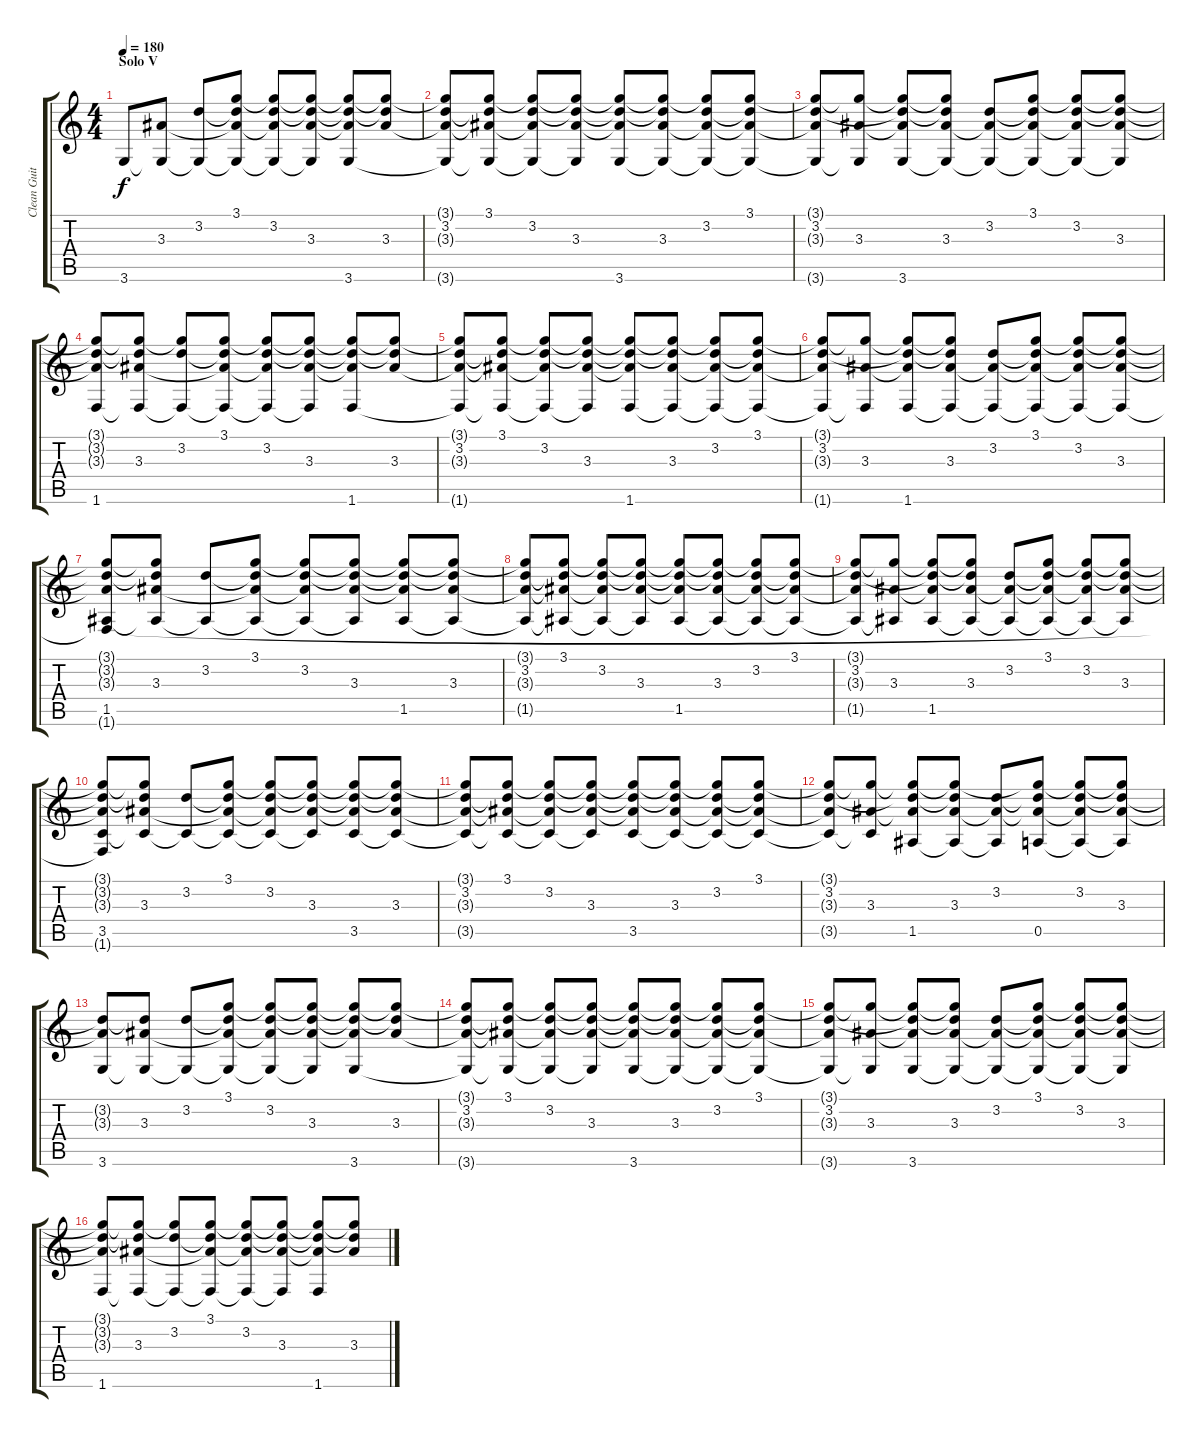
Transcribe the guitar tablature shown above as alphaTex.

\track ("Clean Guitars" "Clean Guit") {instrument electricguitarclean}
\staff {score tabs}
\tuning (E4 B3 G3 D3 A2 E2) {hide}
\ts (4 4)
\section ("" "Solo V")
\tempo 180
\clef g2
\ks c
3.6.8{dy f} (3.3 3.6{t}).8 (3.2 3.6{t}).8 (3.1 3.2{t} 3.3{t} 3.6{t}).8 (3.1{t} 3.2 3.3{t} 3.6{t}).8 (3.1{t} 3.2{t} 3.3 3.6{t}).8 (3.1{t} 3.2{t} 3.3{t} 3.6).8 (3.1{t} 3.2{t} 3.3).8 |
(3.1{t} 3.2 3.3{t} 3.6{t}).8 (3.1 3.2{t} 3.3{t} 3.6{t}).8 (3.1{t} 3.2 3.3{t} 3.6{t}).8 (3.1{t} 3.2{t} 3.3 3.6{t}).8 (3.1{t} 3.2{t} 3.3{t} 3.6).8 (3.1{t} 3.2{t} 3.3 3.6{t}).8 (3.1{t} 3.2 3.3{t} 3.6{t}).8 (3.1 3.2{t} 3.3{t} 3.6{t}).8 |
(3.1{t} 3.2 3.3{t} 3.6{t}).8 (3.1{t} 3.3 3.6{t}).8 (3.1{t} 3.2{t} 3.3{t} 3.6).8 (3.1{t} 3.2{t} 3.3 3.6{t}).8 (3.2 3.3{t} 3.6{t}).8 (3.1 3.2{t} 3.3{t} 3.6{t}).8 (3.1{t} 3.2 3.3{t} 3.6{t}).8 (3.1{t} 3.2{t} 3.3 3.6{t}).8 |
(3.1{t} 3.2{t} 3.3{t} 1.6).8 (3.1{t} 3.2{t} 3.3 1.6{t}).8 (3.1{t} 3.2 1.6{t}).8 (3.1 3.2{t} 3.3{t} 1.6{t}).8 (3.1{t} 3.2 3.3{t} 1.6{t}).8 (3.1{t} 3.2{t} 3.3 1.6{t}).8 (3.1{t} 3.2{t} 3.3{t} 1.6).8 (3.1{t} 3.2{t} 3.3).8 |
(3.1{t} 3.2 3.3{t} 1.6{t}).8 (3.1 3.2{t} 3.3{t} 1.6{t}).8 (3.1{t} 3.2 3.3{t} 1.6{t}).8 (3.1{t} 3.2{t} 3.3 1.6{t}).8 (3.1{t} 3.2{t} 3.3{t} 1.6).8 (3.1{t} 3.2{t} 3.3 1.6{t}).8 (3.1{t} 3.2 3.3{t} 1.6{t}).8 (3.1 3.2{t} 3.3{t} 1.6{t}).8 |
(3.1{t} 3.2 3.3{t} 1.6{t}).8 (3.1{t} 3.3 1.6{t}).8 (3.1{t} 3.2{t} 3.3{t} 1.6).8 (3.1{t} 3.2{t} 3.3 1.6{t}).8 (3.2 3.3{t} 1.6{t}).8 (3.1 3.2{t} 3.3{t} 1.6{t}).8 (3.1{t} 3.2 3.3{t} 1.6{t}).8 (3.1{t} 3.2{t} 3.3 1.6{t}).8 |
(3.1{t} 3.2{t} 3.3{t} 1.5 1.6{t}).8 (3.1{t} 3.2{t} 3.3 1.5{t}).8 (3.2 1.5{t}).8 (3.1 3.2{t} 3.3{t} 1.5{t}).8 (3.1{t} 3.2 3.3{t} 1.5{t}).8 (3.1{t} 3.2{t} 3.3 1.5{t}).8 (3.1{t} 3.2{t} 3.3{t} 1.5).8 (3.1{t} 3.2{t} 3.3 1.5{t}).8 |
(3.1{t} 3.2 3.3{t} 1.5{t}).8 (3.1 3.2{t} 3.3{t} 1.5{t}).8 (3.1{t} 3.2 3.3{t} 1.5{t}).8 (3.1{t} 3.2{t} 3.3 1.5{t}).8 (3.1{t} 3.2{t} 3.3{t} 1.5).8 (3.1{t} 3.2{t} 3.3 1.5{t}).8 (3.1{t} 3.2 3.3{t} 1.5{t}).8 (3.1 3.2{t} 3.3{t} 1.5{t}).8 |
(3.1{t} 3.2 3.3{t} 1.5{t}).8 (3.1{t} 3.3 1.5{t}).8 (3.1{t} 3.2{t} 3.3{t} 1.5).8 (3.1{t} 3.2{t} 3.3 1.5{t}).8 (3.2 3.3{t} 1.5{t}).8 (3.1 3.2{t} 3.3{t} 1.5{t}).8 (3.1{t} 3.2 3.3{t} 1.5{t}).8 (3.1{t} 3.2{t} 3.3 1.5{t}).8 |
(3.1{t} 3.2{t} 3.3{t} 3.5 1.6{t}).8 (3.1{t} 3.2{t} 3.3 3.5{t}).8 (3.2 3.5{t}).8 (3.1 3.2{t} 3.3{t} 3.5{t}).8 (3.1{t} 3.2 3.3{t} 3.5{t}).8 (3.1{t} 3.2{t} 3.3 3.5{t}).8 (3.1{t} 3.2{t} 3.3{t} 3.5).8 (3.1{t} 3.2{t} 3.3 3.5{t}).8 |
(3.1{t} 3.2 3.3{t} 3.5{t}).8 (3.1 3.2{t} 3.3{t} 3.5{t}).8 (3.1{t} 3.2 3.3{t} 3.5{t}).8 (3.1{t} 3.2{t} 3.3 3.5{t}).8 (3.1{t} 3.2{t} 3.3{t} 3.5).8 (3.1{t} 3.2{t} 3.3 3.5{t}).8 (3.1{t} 3.2 3.3{t} 3.5{t}).8 (3.1 3.2{t} 3.3{t} 3.5{t}).8 |
(3.1{t} 3.2 3.3{t} 3.5{t}).8 (3.1{t} 3.3 3.5{t}).8 (3.1{t} 3.2{t} 3.3{t} 1.5).8 (3.1{t} 3.2{t} 3.3 1.5{t}).8 (3.2 3.3{t} 1.5{t}).8 (3.1{t} 3.2{t} 3.3{t} 0.5).8 (3.1{t} 3.2 3.3{t} 0.5{t}).8 (3.1{t} 3.2{t} 3.3 0.5{t}).8 |
(3.2{t} 3.3{t} 3.6).8 (3.2{t} 3.3 3.6{t}).8 (3.2 3.6{t}).8 (3.1 3.2{t} 3.3{t} 3.6{t}).8 (3.1{t} 3.2 3.3{t} 3.6{t}).8 (3.1{t} 3.2{t} 3.3 3.6{t}).8 (3.1{t} 3.2{t} 3.3{t} 3.6).8 (3.1{t} 3.2{t} 3.3).8 |
(3.1{t} 3.2 3.3{t} 3.6{t}).8 (3.1 3.2{t} 3.3{t} 3.6{t}).8 (3.1{t} 3.2 3.3{t} 3.6{t}).8 (3.1{t} 3.2{t} 3.3 3.6{t}).8 (3.1{t} 3.2{t} 3.3{t} 3.6).8 (3.1{t} 3.2{t} 3.3 3.6{t}).8 (3.1{t} 3.2 3.3{t} 3.6{t}).8 (3.1 3.2{t} 3.3{t} 3.6{t}).8 |
(3.1{t} 3.2 3.3{t} 3.6{t}).8 (3.1{t} 3.3 3.6{t}).8 (3.1{t} 3.2{t} 3.3{t} 3.6).8 (3.1{t} 3.2{t} 3.3 3.6{t}).8 (3.2 3.3{t} 3.6{t}).8 (3.1 3.2{t} 3.3{t} 3.6{t}).8 (3.1{t} 3.2 3.3{t} 3.6{t}).8 (3.1{t} 3.2{t} 3.3 3.6{t}).8 |
(3.1{t} 3.2{t} 3.3{t} 1.6).8 (3.1{t} 3.2{t} 3.3 1.6{t}).8 (3.1{t} 3.2 1.6{t}).8 (3.1 3.2{t} 3.3{t} 1.6{t}).8 (3.1{t} 3.2 3.3{t} 1.6{t}).8 (3.1{t} 3.2{t} 3.3 1.6{t}).8 (3.1{t} 3.2{t} 3.3{t} 1.6).8 (3.1{t} 3.2{t} 3.3).8
